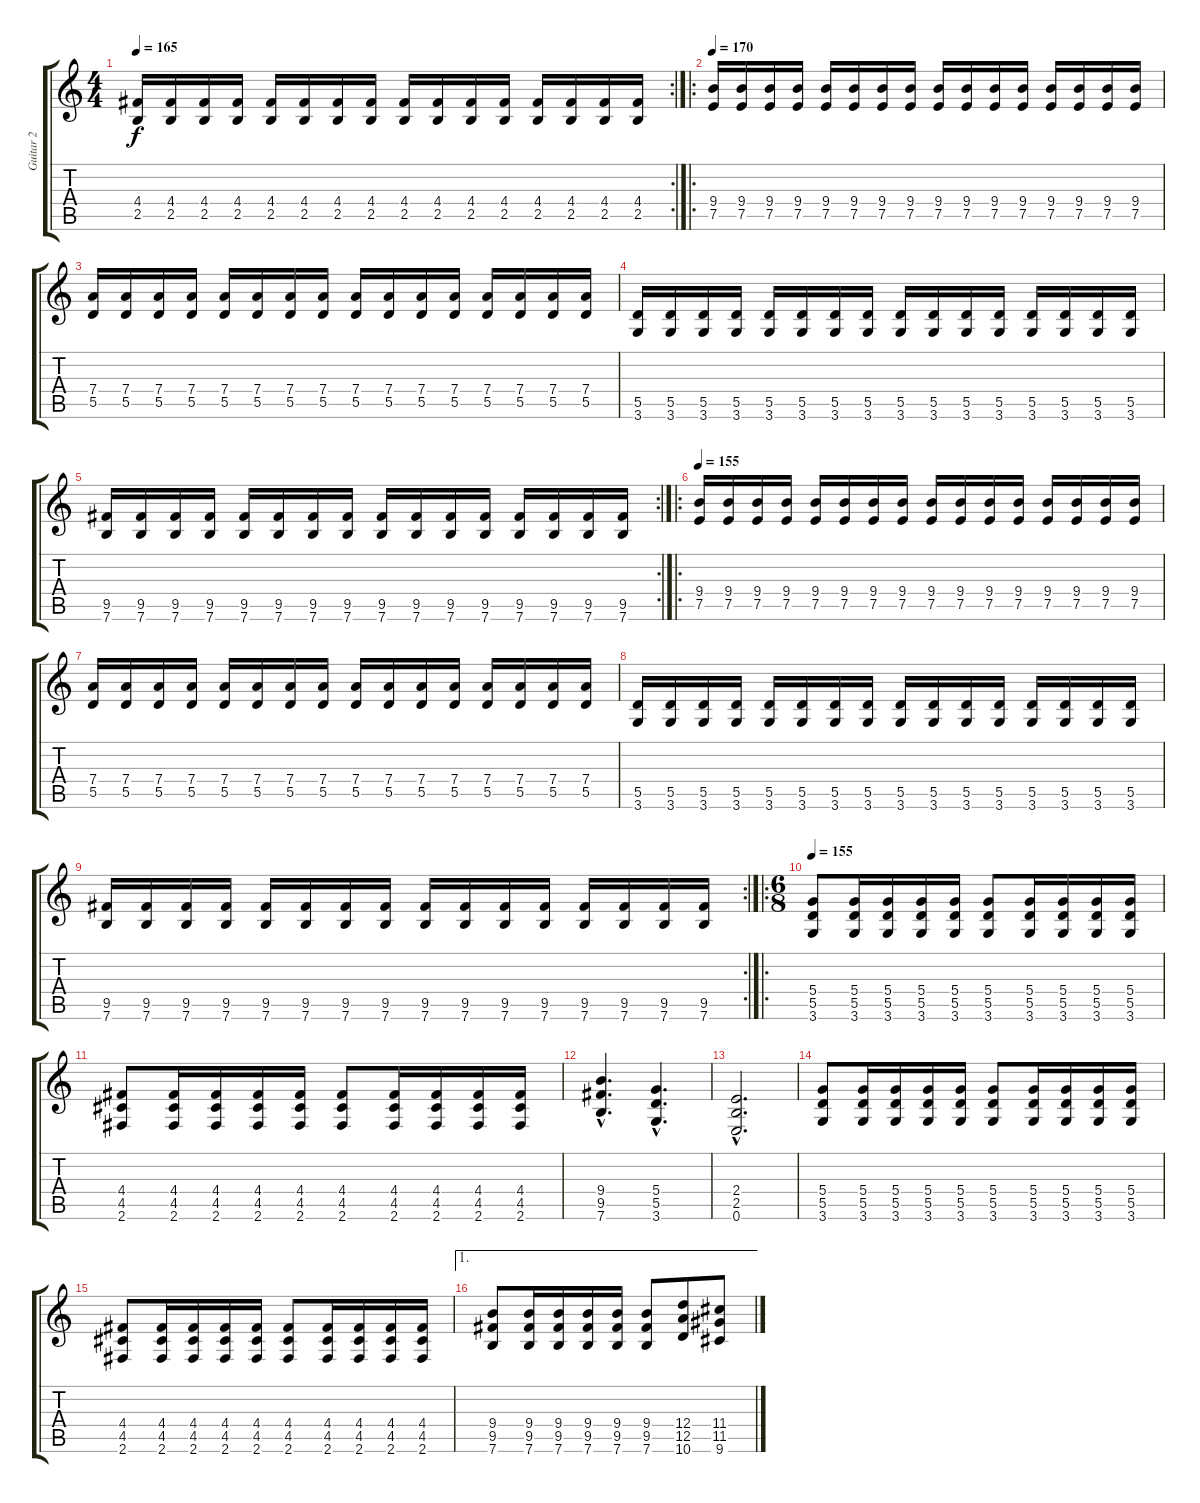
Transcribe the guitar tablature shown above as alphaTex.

\track ("Guitar 2" "Guitar 2") {instrument distortionguitar}
\staff {score tabs}
\tuning (E4 B3 G3 D3 A2 E2) {hide}
\rc 2
\ts (4 4)
\tempo 165
\clef g2
\ks c
(4.4 2.5).16{dy f} (4.4 2.5).16 (4.4 2.5).16 (4.4 2.5).16 (4.4 2.5).16 (4.4 2.5).16 (4.4 2.5).16 (4.4 2.5).16 (4.4 2.5).16 (4.4 2.5).16 (4.4 2.5).16 (4.4 2.5).16 (4.4 2.5).16 (4.4 2.5).16 (4.4 2.5).16 (4.4 2.5).16 |
\ro
\tempo 170
(9.4 7.5).16 (9.4 7.5).16 (9.4 7.5).16 (9.4 7.5).16 (9.4 7.5).16 (9.4 7.5).16 (9.4 7.5).16 (9.4 7.5).16 (9.4 7.5).16 (9.4 7.5).16 (9.4 7.5).16 (9.4 7.5).16 (9.4 7.5).16 (9.4 7.5).16 (9.4 7.5).16 (9.4 7.5).16 |
(7.4 5.5).16 (7.4 5.5).16 (7.4 5.5).16 (7.4 5.5).16 (7.4 5.5).16 (7.4 5.5).16 (7.4 5.5).16 (7.4 5.5).16 (7.4 5.5).16 (7.4 5.5).16 (7.4 5.5).16 (7.4 5.5).16 (7.4 5.5).16 (7.4 5.5).16 (7.4 5.5).16 (7.4 5.5).16 |
(5.5 3.6).16 (5.5 3.6).16 (5.5 3.6).16 (5.5 3.6).16 (5.5 3.6).16 (5.5 3.6).16 (5.5 3.6).16 (5.5 3.6).16 (5.5 3.6).16 (5.5 3.6).16 (5.5 3.6).16 (5.5 3.6).16 (5.5 3.6).16 (5.5 3.6).16 (5.5 3.6).16 (5.5 3.6).16 |
\rc 2
(9.5 7.6).16 (9.5 7.6).16 (9.5 7.6).16 (9.5 7.6).16 (9.5 7.6).16 (9.5 7.6).16 (9.5 7.6).16 (9.5 7.6).16 (9.5 7.6).16 (9.5 7.6).16 (9.5 7.6).16 (9.5 7.6).16 (9.5 7.6).16 (9.5 7.6).16 (9.5 7.6).16 (9.5 7.6).16 |
\ro
\tempo 155
(9.4 7.5).16 (9.4 7.5).16 (9.4 7.5).16 (9.4 7.5).16 (9.4 7.5).16 (9.4 7.5).16 (9.4 7.5).16 (9.4 7.5).16 (9.4 7.5).16 (9.4 7.5).16 (9.4 7.5).16 (9.4 7.5).16 (9.4 7.5).16 (9.4 7.5).16 (9.4 7.5).16 (9.4 7.5).16 |
(7.4 5.5).16 (7.4 5.5).16 (7.4 5.5).16 (7.4 5.5).16 (7.4 5.5).16 (7.4 5.5).16 (7.4 5.5).16 (7.4 5.5).16 (7.4 5.5).16 (7.4 5.5).16 (7.4 5.5).16 (7.4 5.5).16 (7.4 5.5).16 (7.4 5.5).16 (7.4 5.5).16 (7.4 5.5).16 |
(5.5 3.6).16 (5.5 3.6).16 (5.5 3.6).16 (5.5 3.6).16 (5.5 3.6).16 (5.5 3.6).16 (5.5 3.6).16 (5.5 3.6).16 (5.5 3.6).16 (5.5 3.6).16 (5.5 3.6).16 (5.5 3.6).16 (5.5 3.6).16 (5.5 3.6).16 (5.5 3.6).16 (5.5 3.6).16 |
\rc 2
(9.5 7.6).16 (9.5 7.6).16 (9.5 7.6).16 (9.5 7.6).16 (9.5 7.6).16 (9.5 7.6).16 (9.5 7.6).16 (9.5 7.6).16 (9.5 7.6).16 (9.5 7.6).16 (9.5 7.6).16 (9.5 7.6).16 (9.5 7.6).16 (9.5 7.6).16 (9.5 7.6).16 (9.5 7.6).16 |
\ro
\ts (6 8)
\tempo 155
(5.4 5.5 3.6).8 (5.4 5.5 3.6).16 (5.4 5.5 3.6).16 (5.4 5.5 3.6).16 (5.4 5.5 3.6).16 (5.4 5.5 3.6).8 (5.4 5.5 3.6).16 (5.4 5.5 3.6).16 (5.4 5.5 3.6).16 (5.4 5.5 3.6).16 |
(4.4 4.5 2.6).8 (4.4 4.5 2.6).16 (4.4 4.5 2.6).16 (4.4 4.5 2.6).16 (4.4 4.5 2.6).16 (4.4 4.5 2.6).8 (4.4 4.5 2.6).16 (4.4 4.5 2.6).16 (4.4 4.5 2.6).16 (4.4 4.5 2.6).16 |
(9.4{hac} 9.5{hac} 7.6{hac}).4{d} (5.4{hac} 5.5{hac} 3.6{hac}).4{d} |
(2.4{hac} 2.5{hac} 0.6{hac}).2{d} |
(5.4 5.5 3.6).8 (5.4 5.5 3.6).16 (5.4 5.5 3.6).16 (5.4 5.5 3.6).16 (5.4 5.5 3.6).16 (5.4 5.5 3.6).8 (5.4 5.5 3.6).16 (5.4 5.5 3.6).16 (5.4 5.5 3.6).16 (5.4 5.5 3.6).16 |
(4.4 4.5 2.6).8 (4.4 4.5 2.6).16 (4.4 4.5 2.6).16 (4.4 4.5 2.6).16 (4.4 4.5 2.6).16 (4.4 4.5 2.6).8 (4.4 4.5 2.6).16 (4.4 4.5 2.6).16 (4.4 4.5 2.6).16 (4.4 4.5 2.6).16 |
\ae 1
(9.4 9.5 7.6).8 (9.4 9.5 7.6).16 (9.4 9.5 7.6).16 (9.4 9.5 7.6).16 (9.4 9.5 7.6).16 (9.4 9.5 7.6).8 (12.4 12.5 10.6).8 (11.4 11.5 9.6).8
